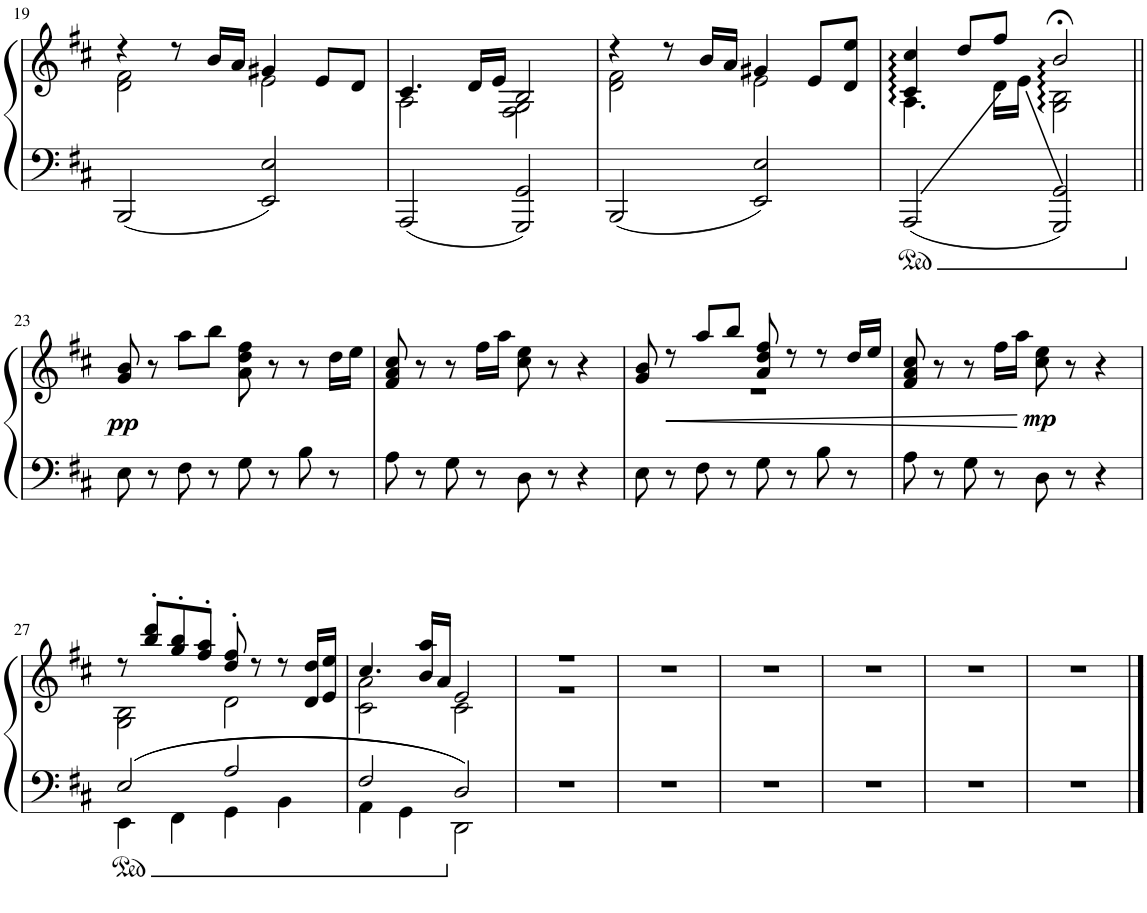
**kern	**kern	**dynam
*part1	*part1	*part1
*staff2	*staff1	*staff1/2
*I"Piano	*	*
*I'Pno.	*	*
!!LO:PB:g=z
*clefF4	*clefG2	*
*k[f#c#]	*k[f#c#]	*
*M4/4	*M4/4	*
=19	=19	=19
*	*^	*
2BBB/	4r	2d\ 2f#\	.
.	8r	.	.
.	16b/LL	.	.
.	16a/JJ	.	.
2EE/ 2E/	4g#X/	2e\	.
.	8e/L	.	.
.	8d/J	.	.
=20	=20	=20	=20
2AAA/	4.c#/	2A\	.
.	16d/LL	.	.
.	16e/JJ	.	.
2GGG/ 2GG/	2B/	2F#\ 2G\	.
=21	=21	=21	=21
2BBB/	4r	2d\ 2f#\	.
.	8r	.	.
.	16b/LL	.	.
.	16a/JJ	.	.
2EE/ 2E/	4g#X/	2e\	.
.	8e/L	.	.
.	8d/ 8ee/J	.	.
=22	=22	=22	=22
2AAA/	4c#/: 4cc#/:	4.A\	.
.	8dd/L	.	.
.	8ff#/J	16d\LL	.
.	.	16e\JJ	.
2GGG/ 2GG/	2b:;</	2G\ 2B\	.
!!LO:LB:g=z
=23||	=23||	=23||	=23||
!	!	!	!LO:DY:b
*	*v	*v	*
8E'\	8g/' 8b/'	pp
8r	8r	.
8F#'\	8aa'\L	.
8r	8bb'\J	.
8G'\	8a\' 8dd\' 8ff#\'	.
8r	8r	.
8B'\	8r	.
8r	16dd'\LL	.
.	16ee'\JJ	.
=24	=24	=24
8A'\	8f#/' 8a/' 8cc#/'	.
8r	8r	.
8G'\	8r	.
8r	16ff#'\LL	.
.	16aa'\JJ	.
8D'\	8cc#\' 8ee\'	.
8r	8r	.
4r	4r	.
=25	=25	=25
*	*^	*
8E'\	8g/' 8b/'	1r	.
!	!	!	!LO:HP:b
8r	8r	.	<
8F#'\	8aa'/L	.	.
8r	8bb'/J	.	.
8G'\	8a/' 8dd/' 8ff#/'	.	.
8r	8r	.	.
8B'\	8r	.	.
8r	16dd'/LL	.	.
.	16ee'/JJ	.	.
*	*v	*v	*
=26	=26	=26
8A'\	8f#/' 8a/' 8cc#/'	.
8r	8r	.
8G'\	8r	.
8r	16ff#'\LL	.
.	16aa'\JJ	.
!	!	!LO:DY:n=1:b
8D'\	8cc#\' 8ee\'	[ mp
8r	8r	.
4r	4r	.
!!LO:LB:g=z
=27	=27	=27
*^	*^	*
2E/	4EE\	8r	2G\ 2B\	.
.	.	8bb/' 8ddd/'L	.	.
.	4FF#\	8gg/' 8bb/'	.	.
.	.	8ff#/' 8aa/'J	.	.
2A/	4GG\	8dd/' 8ff#/'	2d\	.
.	.	8r	.	.
.	4BB\	8r	.	.
.	.	16d/ 16dd/LL	.	.
.	.	16e/ 16ee/JJ	.	.
=28	=28	=28	=28	=28
2F#/	4AA\	4.cc#/	2c#\ 2a\	.
.	4GG\	.	.	.
.	.	16b/ 16aa/LL	.	.
.	.	16a/JJ	.	.
2D/	2DD\	2e/	2c#\	.
*v	*v	*	*	*
=29	=29	=29	=29
1r	1r	1r	.
*	*v	*v	*
=30	=30	=30
1r	1r	.
=31	=31	=31
1r	1r	.
=32	=32	=32
1r	1r	.
=33	=33	=33
1r	1r	.
=34	=34	=34
1r	1r	.
==	==	==
*-	*-	*-
